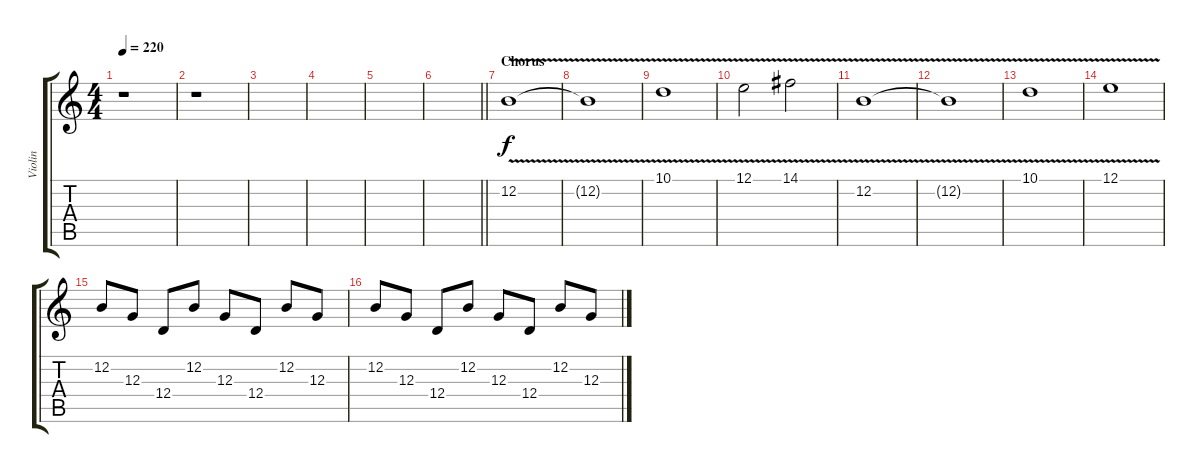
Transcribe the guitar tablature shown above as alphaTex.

\track ("Violin" "Violin") {instrument violin}
\staff {score tabs}
\tuning (E4 B3 G3 D3 A2 E2) {hide}
\ts (4 4)
\tempo 220
\clef g2
\ks c
r.1{dy f} |
r.1 |
|
|
|
\barLineRight lightlight
|
\section ("" "Chorus")
12.2{v}.1{instrument violin} |
12.2{t}.1 |
10.1{v}.1 |
12.1{v}.2 14.1{v}.2 |
12.2{v}.1 |
12.2{t}.1 |
10.1{v}.1 |
12.1{v}.1 |
12.2.8 12.3.8 12.4.8 12.2.8 12.3.8 12.4.8 12.2.8 12.3.8 |
12.2.8 12.3.8 12.4.8 12.2.8 12.3.8 12.4.8 12.2.8 12.3.8
